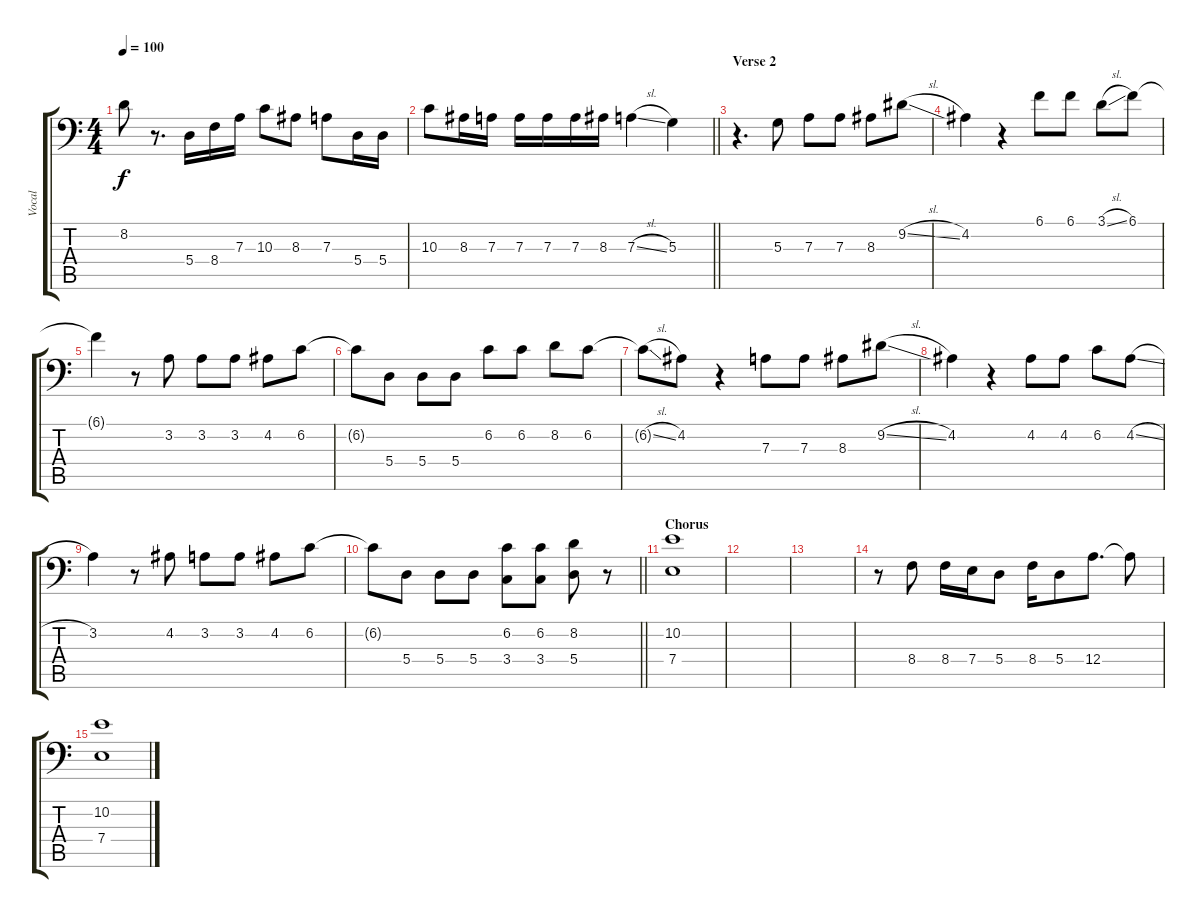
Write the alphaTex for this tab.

\track ("Vocal" "Vocal") {instrument lead2sawtooth}
\staff {score tabs}
\tuning (B3 Gb3 D3 A2 E2 A1) {hide}
\ts (4 4)
\tempo 100
\clef f4
\ks c
8.2.8{dy f} r.8{d} 5.4.16 8.4.16 7.3.16 10.3.8 8.3.8 7.3.8 5.4.16 5.4.16 |
\barLineRight lightlight
10.3.8 8.3.16 7.3.16 7.3.16 7.3.16 7.3.16 8.3.16 7.3{sl}.4 5.3.4 |
\section ("" "Verse 2")
r.4{d} 5.3.8 7.3.8 7.3.8 8.3.8 9.2{sl}.8 |
4.2.4 r.4 6.1.8 6.1.8 3.1{sl}.8 6.1.8 |
6.1{t}.4 r.8 3.2.8 3.2.8 3.2.8 4.2.8 6.2.8 |
6.2{t}.8 5.4.8 5.4.8 5.4.8 6.2.8 6.2.8 8.2.8 6.2.8 |
6.2{sl t}.8 4.2.8 r.4 7.3.8 7.3.8 8.3.8 9.2{sl}.8 |
4.2.4 r.4 4.2.8 4.2.8 6.2.8 4.2{sl}.8 |
3.2.4 r.8 4.2.8 3.2.8 3.2.8 4.2.8 6.2.8 |
\barLineRight lightlight
6.2{t}.8 5.4.8 5.4.8 5.4.8 (6.2 3.4).8 (6.2 3.4).8 (8.2 5.4).8 r.8 |
\section ("" "Chorus")
(10.2 7.4).1 |
|
|
r.8 8.4.8 8.4.16 7.4.16 5.4.8 8.4.16 5.4.8 12.4.8{d} 12.4{t}.8 |
(10.2 7.4).1
